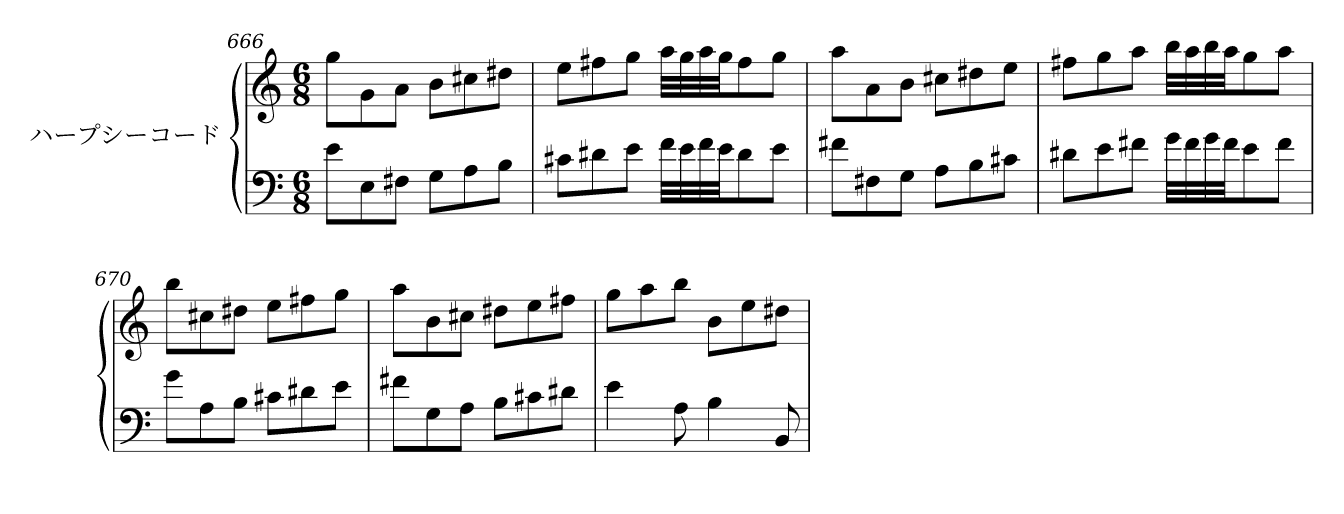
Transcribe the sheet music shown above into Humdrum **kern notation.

**kern	**kern
*part1	*part1
*staff2	*staff1
*I"ハープシーコード	*
!!LO:LB:g=z
*clefF4	*clefG2
*k[]	*k[]
*M6/8	*M6/8
=666	=666
8e\L	8gg\L
8E\	8g\
8F#X\J	8a\J
8G\L	8b\L
8A\	8cc#X\
8B\J	8dd#X\J
=667	=667
8c#X\L	8ee\L
8d#X\	8ff#X\
8e\J	8gg\J
32f\LLL	32aa\LLL
32e\	32gg\
32f\	32aa\
32e\JJ	32gg\JJ
8d#\	8ff#\
8e\J	8gg\J
=668	=668
8f#X\L	8aa\L
8F#X\	8a\
8G\J	8b\J
8A\L	8cc#X\L
8B\	8dd#X\
8c#X\J	8ee\J
=669	=669
8d#X\L	8ff#X\L
8e\	8gg\
8f#X\J	8aa\J
32g\LLL	32bb\LLL
32f#\	32aa\
32g\	32bb\
32f#\JJ	32aa\JJ
8e\	8gg\
8f#\J	8aa\J
!!LO:PB:g=z
=670	=670
8g\L	8bb\L
8A\	8cc#X\
8B\J	8dd#X\J
8c#X\L	8ee\L
8d#X\	8ff#X\
8e\J	8gg\J
=671	=671
8f#X\L	8aa\L
8G\	8b\
8A\J	8cc#X\J
8B\L	8dd#X\L
8c#X\	8ee\
8d#X\J	8ff#X\J
=672	=672
4e\	8gg\L
.	8aa\
8A\	8bb\J
4B\	8b\L
.	8ee\
8BB/	8dd#X\J
=	=
*-	*-
